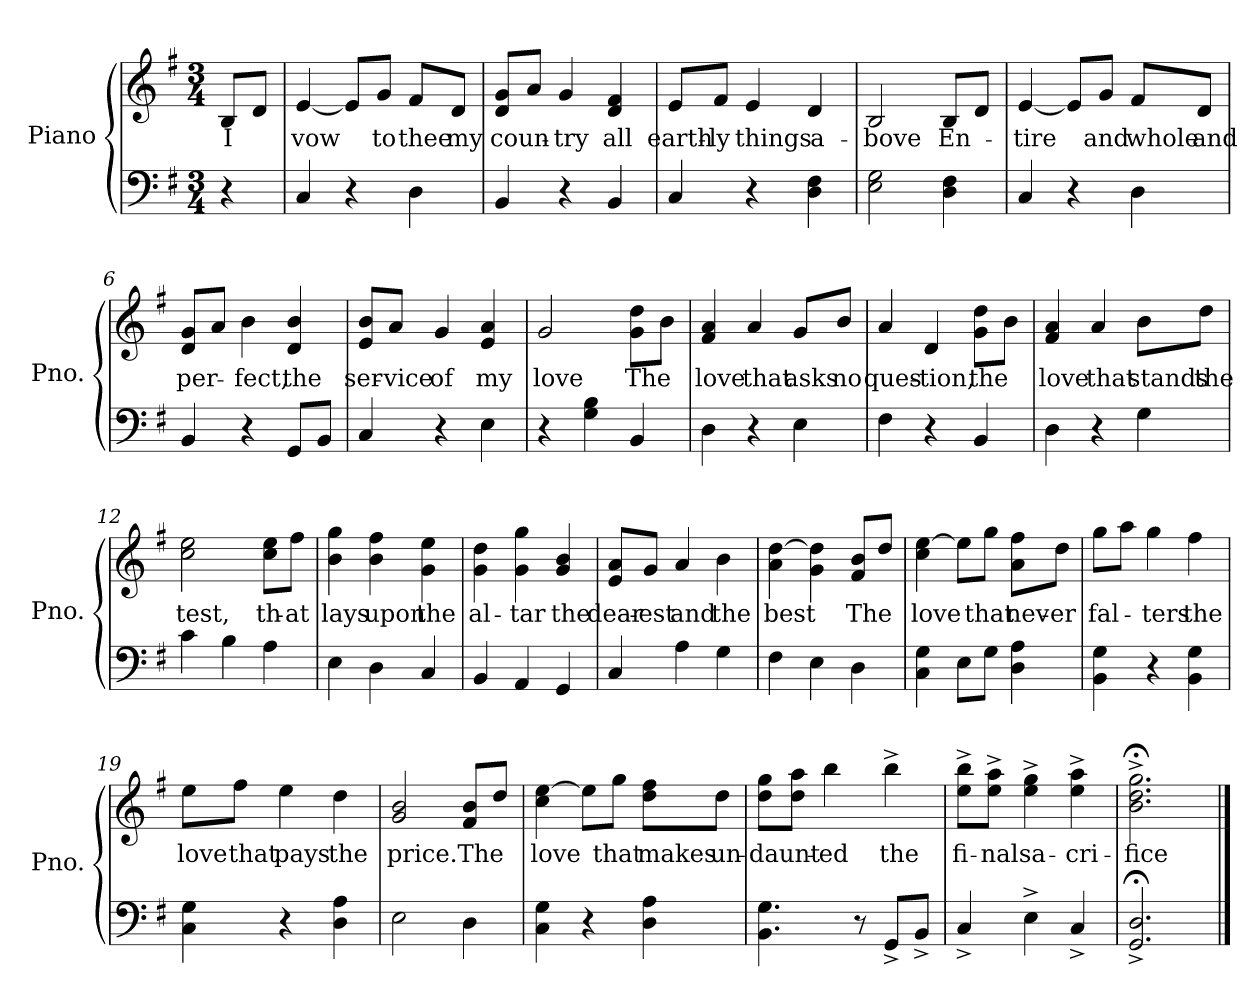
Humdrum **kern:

**kern	**kern	**text
*part1	*part1	*part1
*staff2	*staff1	*staff1
*I"Piano	*	*
*I'Pno.	*	*
*clefF4	*clefG2	*
*k[f#]	*k[f#]	*
*M3/4	*M3/4	*
*MM100	*MM100	*
=	=	=
!	!	!LO:LY:b
4r	8B/L	I
.	8d/J	.
=1	=1	=1
!	!	!LO:LY:b
4C/	[4e/	vow
4r	8e/L]	.
!	!	!LO:LY:b
.	8g/J	to
!	!	!LO:LY:b
4D\	8f#/L	thee
!	!	!LO:LY:b
.	8d/J	my
=2	=2	=2
!	!	!LO:LY:b
4BB/	8d/ 8g/L	coun-
.	8a/J	.
!	!	!LO:LY:b
4r	4g/	try
!	!	!LO:LY:b
4BB/	4d/ 4f#/	all
=3	=3	=3
!	!	!LO:LY:b
4C/	8e/L	earth-
!	!	!LO:LY:b
.	8f#/J	-ly
!	!	!LO:LY:b
4r	4e/	things
!	!	!LO:LY:b
4D\ 4F#\	4d/	a-
=4	=4	=4
!	!	!LO:LY:b
2E\ 2G\	2B/	-bove
!	!	!LO:LY:b
4D\ 4F#\	8B/L	En-
.	8d/J	.
!!LO:LB:g=z
=5	=5	=5
!	!	!LO:LY:b
4C/	[4e/	tire
4r	8e/L]	.
!	!	!LO:LY:b
.	8g/J	and
!	!	!LO:LY:b
4D\	8f#/L	whole
!	!	!LO:LY:b
.	8d/J	and
=6	=6	=6
!	!	!LO:LY:b
4BB/	8d/ 8g/L	per-
.	8a/J	.
!	!	!LO:LY:b
4r	4b\	fect,
!	!	!LO:LY:b
8GG/L	4d/ 4b/	the
8BB/J	.	.
=7	=7	=7
!	!	!LO:LY:b
4C/	8e/ 8b/L	ser-
!	!	!LO:LY:b
.	8a/J	-vice
!	!	!LO:LY:b
4r	4g/	of
!	!	!LO:LY:b
4E\	4e/ 4a/	my
=8	=8	=8
!	!	!LO:LY:b
4r	2g/	love
4G\ 4B\	.	.
!	!	!LO:LY:b
4BB/	8g\ 8dd\L	The
.	8b\J	.
=9	=9	=9
!	!	!LO:LY:b
4D\	4f#/ 4a/	love
!	!	!LO:LY:b
4r	4a/	that
!	!	!LO:LY:b
4E\	8g/L	asks
!	!	!LO:LY:b
.	8b/J	no
!!LO:LB:g=z
=10	=10	=10
!	!	!LO:LY:b
4F#\	4a/	ques-
!	!	!LO:LY:b
4r	4d/	-tion,
!	!	!LO:LY:b
4BB/	8g\ 8dd\L	the
.	8b\J	.
=11	=11	=11
!	!	!LO:LY:b
4D\	4f#/ 4a/	love
!	!	!LO:LY:b
4r	4a/	that
!	!	!LO:LY:b
4G\	8b\L	stands
!	!	!LO:LY:b
.	8dd\J	the
=12	=12	=12
!	!	!LO:LY:b
4c\	2cc\ 2ee\	test,
4B\	.	.
!	!	!LO:LY:b
4A\	8cc\ 8ee\L	th-
!	!	!LO:LY:b
.	8ff#\J	-at
=13	=13	=13
!	!	!LO:LY:b
4E\	4b\ 4gg\	lays
!	!	!LO:LY:b
4D\	4b\ 4ff#\	upon
!	!	!LO:LY:b
4C/	4g\ 4ee\	the
=14	=14	=14
!	!	!LO:LY:b
4BB/	4g\ 4dd\	al-
!	!	!LO:LY:b
4AA/	4g\ 4gg\	-tar
!	!	!LO:LY:b
4GG/	4g/ 4b/	the
=15	=15	=15
!	!	!LO:LY:b
4C/	8e/ 8a/L	dear-
!	!	!LO:LY:b
.	8g/J	-est
!	!	!LO:LY:b
4A\	4a/	and
!	!	!LO:LY:b
4G\	4b\	the
!!LO:LB:g=z
=16	=16	=16
!	!	!LO:LY:b
4F#\	4a\ [4dd\	best
!	!	!LO:LY:b
4E\	4g\ 4dd\]	.
!	!	!LO:LY:b
4D\	8f#/ 8b/L	The
.	8dd/J	.
=17	=17	=17
!	!	!LO:LY:b
4C\ 4G\	4cc\ [4ee\	love
8E\L	8ee\L]	.
!	!	!LO:LY:b
8G\J	8gg\J	that
!	!	!LO:LY:b
4D\ 4A\	8a\ 8ff#\L	nev-
!	!	!LO:LY:b
.	8dd\J	-er
=18	=18	=18
!	!	!LO:LY:b
4BB\ 4G\	8gg\L	fal-
.	8aa\J	.
!	!	!LO:LY:b
4r	4gg\	ters
!	!	!LO:LY:b
4BB\ 4G\	4ff#\	the
=19	=19	=19
!	!	!LO:LY:b
4C\ 4G\	8ee\L	love
!	!	!LO:LY:b
.	8ff#\J	that
!	!	!LO:LY:b
4r	4ee\	pays
!	!	!LO:LY:b
4D\ 4A\	4dd\	the
=20	=20	=20
!	!	!LO:LY:b
2E\	2g/ 2b/	price.
!	!	!LO:LY:b
4D\	8f#/ 8b/L	The
.	8dd/J	.
!!LO:PB:g=z
=21	=21	=21
!	!	!LO:LY:b
4C\ 4G\	4cc\ [4ee\	love
4r	8ee\L]	.
!	!	!LO:LY:b
.	8gg\J	that
!	!	!LO:LY:b
4D\ 4A\	8dd\ 8ff#\L	makes
!	!	!LO:LY:b
.	8dd\J	un-
=22	=22	=22
!	!	!LO:LY:b
4.BB\ 4.G\	8dd\ 8gg\L	-daunt-
.	8dd\ 8aa\J	.
!	!	!LO:LY:b
.	4bb\	ed
8r	.	.
!	!	!LO:LY:b
8GG^/L	4bb^\	the
8BB^/J	.	.
=23	=23	=23
!	!	!LO:LY:b
4C^/	8ee\^ 8bb\^L	fi-
!	!	!LO:LY:b
.	8ee\^ 8aa\^J	-nal
!	!	!LO:LY:b
4E^\	4ee\^ 4gg\^	sa-
!	!	!LO:LY:b
4C^/	4ee\^ 4aa\^	-cri-
=24	=24	=24
!	!	!LO:LY:b
2.GG/;<^ 2.D/;<^	2.b\;<^ 2.dd\;<^ 2.gg\;<^	-fice
==	==	==
*-	*-	*-
